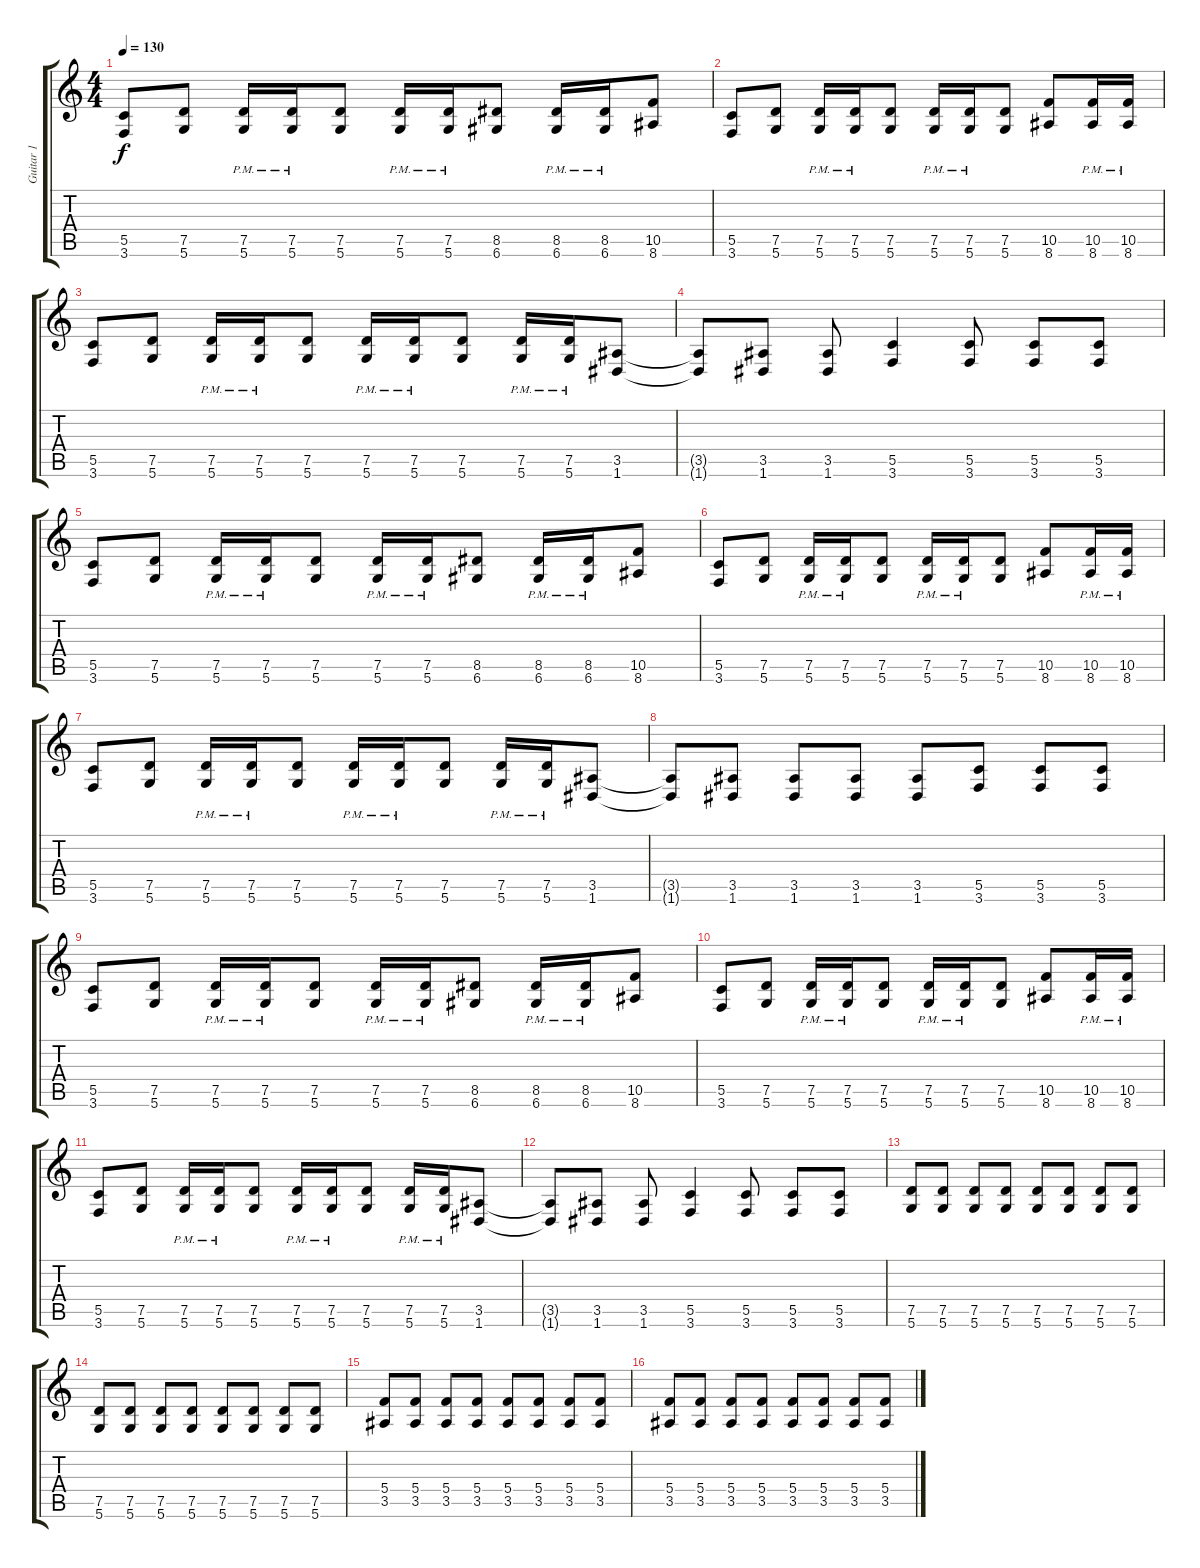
\track ("Guitar 1" "Guitar 1") {instrument overdrivenguitar}
\staff {score tabs}
\tuning (D4 A3 F3 C3 G2 D2) {hide}
\ts (4 4)
\tempo 130
\clef g2
\ks c
(5.5 3.6).8{dy f} (7.5 5.6).8 (7.5{pm} 5.6{pm}).16 (7.5{pm} 5.6{pm}).16 (7.5 5.6).8 (7.5{pm} 5.6{pm}).16 (7.5{pm} 5.6{pm}).16 (8.5 6.6).8 (8.5{pm} 6.6{pm}).16 (8.5{pm} 6.6{pm}).16 (10.5 8.6).8 |
(5.5 3.6).8 (7.5 5.6).8 (7.5{pm} 5.6{pm}).16 (7.5{pm} 5.6{pm}).16 (7.5 5.6).8 (7.5{pm} 5.6{pm}).16 (7.5{pm} 5.6{pm}).16 (7.5 5.6).8 (10.5 8.6).8 (10.5{pm} 8.6{pm}).16 (10.5{pm} 8.6{pm}).16 |
(5.5 3.6).8 (7.5 5.6).8 (7.5{pm} 5.6{pm}).16 (7.5{pm} 5.6{pm}).16 (7.5 5.6).8 (7.5{pm} 5.6{pm}).16 (7.5{pm} 5.6{pm}).16 (7.5 5.6).8 (7.5{pm} 5.6{pm}).16 (7.5{pm} 5.6{pm}).16 (3.5 1.6).8 |
(3.5{t} 1.6{t}).8 (3.5 1.6).8 (3.5 1.6).8 (5.5 3.6).4 (5.5 3.6).8 (5.5 3.6).8 (5.5 3.6).8 |
(5.5 3.6).8 (7.5 5.6).8 (7.5{pm} 5.6{pm}).16 (7.5{pm} 5.6{pm}).16 (7.5 5.6).8 (7.5{pm} 5.6{pm}).16 (7.5{pm} 5.6{pm}).16 (8.5 6.6).8 (8.5{pm} 6.6{pm}).16 (8.5{pm} 6.6{pm}).16 (10.5 8.6).8 |
(5.5 3.6).8 (7.5 5.6).8 (7.5{pm} 5.6{pm}).16 (7.5{pm} 5.6{pm}).16 (7.5 5.6).8 (7.5{pm} 5.6{pm}).16 (7.5{pm} 5.6{pm}).16 (7.5 5.6).8 (10.5 8.6).8 (10.5{pm} 8.6{pm}).16 (10.5{pm} 8.6{pm}).16 |
(5.5 3.6).8 (7.5 5.6).8 (7.5{pm} 5.6{pm}).16 (7.5{pm} 5.6{pm}).16 (7.5 5.6).8 (7.5{pm} 5.6{pm}).16 (7.5{pm} 5.6{pm}).16 (7.5 5.6).8 (7.5{pm} 5.6{pm}).16 (7.5{pm} 5.6{pm}).16 (3.5 1.6).8 |
(3.5{t} 1.6{t}).8 (3.5 1.6).8 (3.5 1.6).8 (3.5 1.6).8 (3.5 1.6).8 (5.5 3.6).8 (5.5 3.6).8 (5.5 3.6).8 |
(5.5 3.6).8 (7.5 5.6).8 (7.5{pm} 5.6{pm}).16 (7.5{pm} 5.6{pm}).16 (7.5 5.6).8 (7.5{pm} 5.6{pm}).16 (7.5{pm} 5.6{pm}).16 (8.5 6.6).8 (8.5{pm} 6.6{pm}).16 (8.5{pm} 6.6{pm}).16 (10.5 8.6).8 |
(5.5 3.6).8 (7.5 5.6).8 (7.5{pm} 5.6{pm}).16 (7.5{pm} 5.6{pm}).16 (7.5 5.6).8 (7.5{pm} 5.6{pm}).16 (7.5{pm} 5.6{pm}).16 (7.5 5.6).8 (10.5 8.6).8 (10.5{pm} 8.6{pm}).16 (10.5{pm} 8.6{pm}).16 |
(5.5 3.6).8 (7.5 5.6).8 (7.5{pm} 5.6{pm}).16 (7.5{pm} 5.6{pm}).16 (7.5 5.6).8 (7.5{pm} 5.6{pm}).16 (7.5{pm} 5.6{pm}).16 (7.5 5.6).8 (7.5{pm} 5.6{pm}).16 (7.5{pm} 5.6{pm}).16 (3.5 1.6).8 |
(3.5{t} 1.6{t}).8 (3.5 1.6).8 (3.5 1.6).8 (5.5 3.6).4 (5.5 3.6).8 (5.5 3.6).8 (5.5 3.6).8 |
(7.5 5.6).8 (7.5 5.6).8 (7.5 5.6).8 (7.5 5.6).8 (7.5 5.6).8 (7.5 5.6).8 (7.5 5.6).8 (7.5 5.6).8 |
(7.5 5.6).8 (7.5 5.6).8 (7.5 5.6).8 (7.5 5.6).8 (7.5 5.6).8 (7.5 5.6).8 (7.5 5.6).8 (7.5 5.6).8 |
(5.4 3.5).8 (5.4 3.5).8 (5.4 3.5).8 (5.4 3.5).8 (5.4 3.5).8 (5.4 3.5).8 (5.4 3.5).8 (5.4 3.5).8 |
(5.4 3.5).8 (5.4 3.5).8 (5.4 3.5).8 (5.4 3.5).8 (5.4 3.5).8 (5.4 3.5).8 (5.4 3.5).8 (5.4 3.5).8
